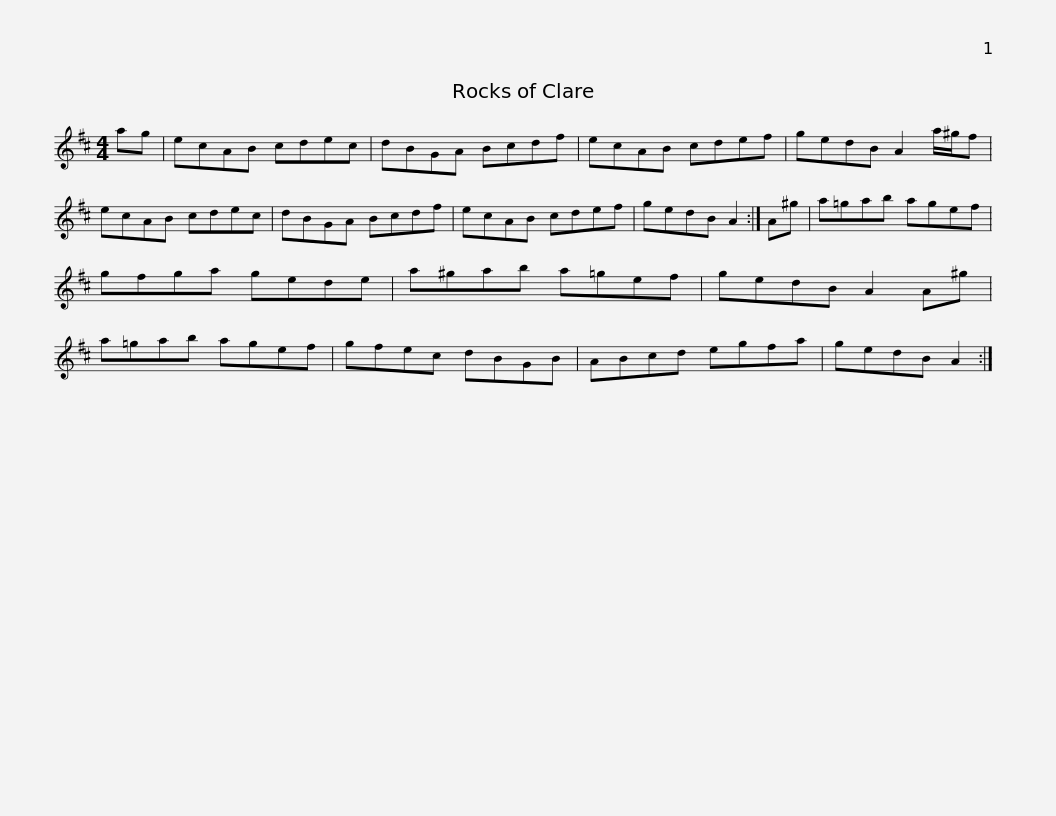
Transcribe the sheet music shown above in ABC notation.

X:1
L:1/8
M:4/4
I:linebreak $
K:D
V:1 treble
V:1
 ag | ecAB cdec | dBGA Bcdf | ecAB cdef | gedB A2 a/^g/f | %5
 ecAB cdec |$ dBGA Bcdf | ecAB cdef | gedB A2 :| A^g | %10
 a=gab agef | gfga gede |$ a^gab a=gef | gedB A2 A^g | a=gab agef | %15
 gfec dBGB | ABcd egfa |$ gedB A2 :| %18
